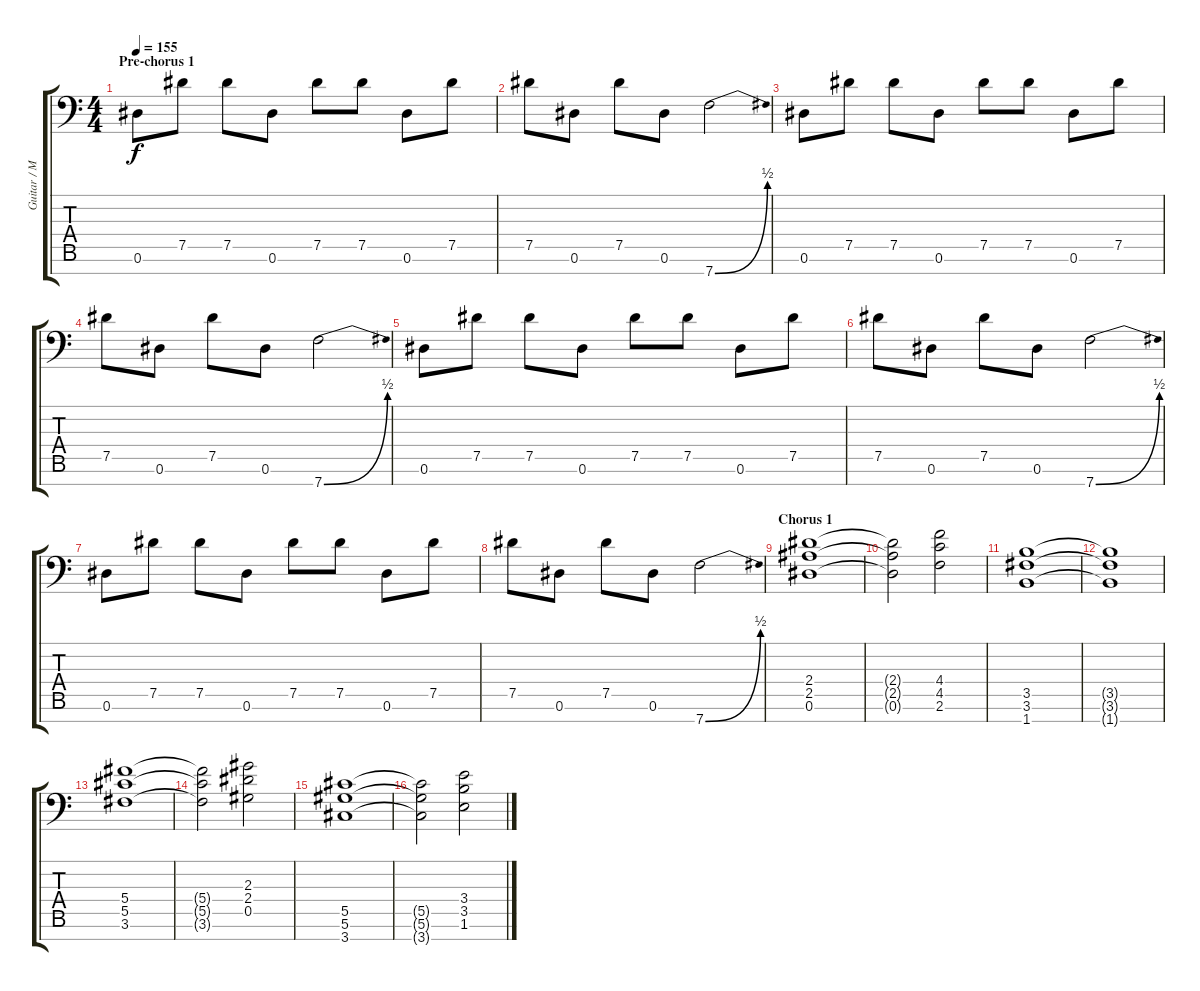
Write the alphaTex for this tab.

\track ("Guitar / Munky" "Guitar / M") {instrument electricguitarmuted}
\staff {score tabs}
\tuning (Eb4 Bb3 Gb3 Db3 Ab2 Eb2 Bb1) {hide}
\ts (4 4)
\section ("" "Pre-chorus 1")
\tempo 155
\clef f4
\ks c
0.6.8{dy f volume 13} 7.5.8 7.5.8 0.6.8 7.5.8 7.5.8 0.6.8 7.5.8 |
7.5.8 0.6.8 7.5.8 0.6.8 7.7{be (bend 0 0 60 2)}.2 |
0.6.8 7.5.8 7.5.8 0.6.8 7.5.8 7.5.8 0.6.8 7.5.8 |
7.5.8 0.6.8 7.5.8 0.6.8 7.7{be (bend 0 0 60 2)}.2 |
0.6.8 7.5.8 7.5.8 0.6.8 7.5.8 7.5.8 0.6.8 7.5.8 |
7.5.8 0.6.8 7.5.8 0.6.8 7.7{be (bend 0 0 60 2)}.2 |
0.6.8 7.5.8 7.5.8 0.6.8 7.5.8 7.5.8 0.6.8 7.5.8 |
7.5.8 0.6.8 7.5.8 0.6.8 7.7{be (bend 0 0 60 2)}.2 |
\section ("" "Chorus 1")
(2.4 2.5 0.6).1 |
(2.4{t} 2.5{t} 0.6{t}).2 (4.4 4.5 2.6).2 |
(3.5 3.6 1.7).1 |
(3.5{t} 3.6{t} 1.7{t}).1 |
(5.4 5.5 3.6).1 |
(5.4{t} 5.5{t} 3.6{t}).2 (2.3 2.4 0.5).2 |
(5.5 5.6 3.7).1 |
(5.5{t} 5.6{t} 3.7{t}).2 (3.4 3.5 1.6).2
